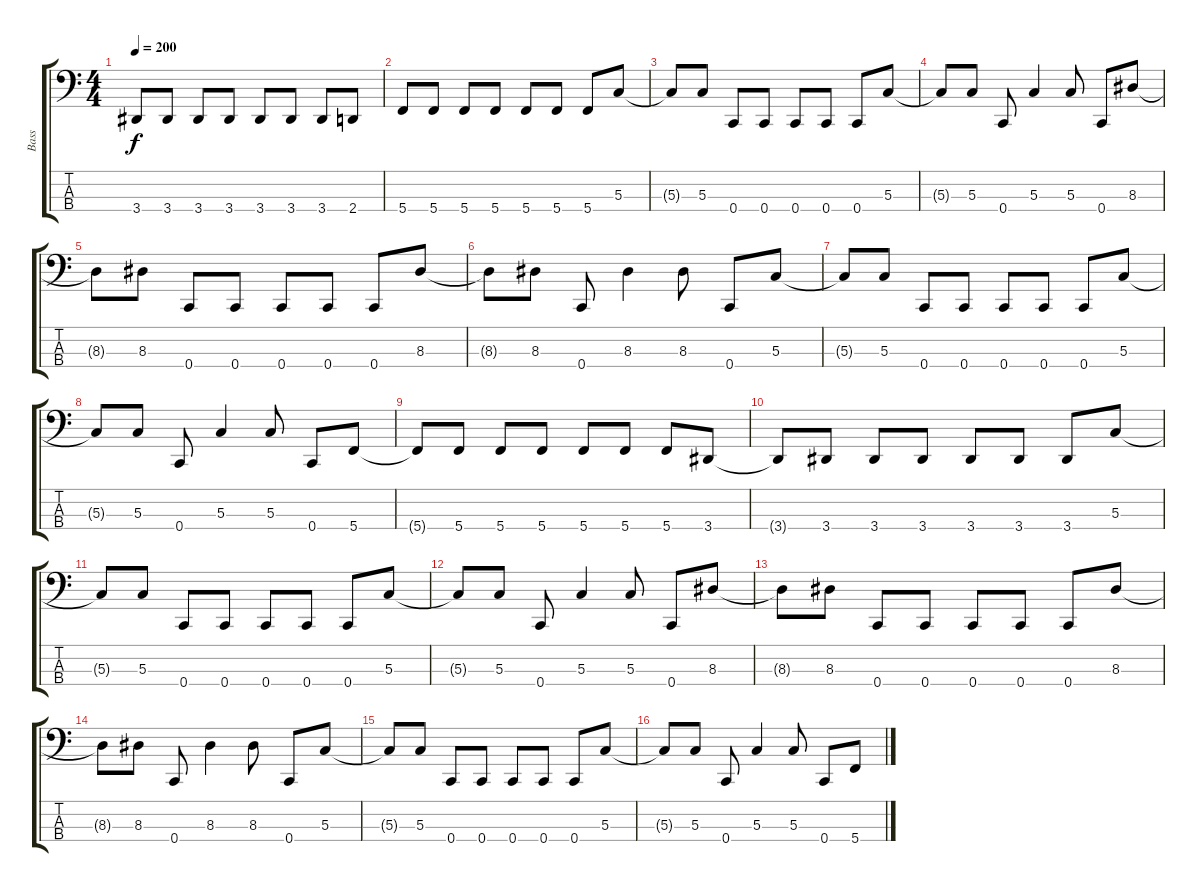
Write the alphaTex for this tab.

\track ("Bass" "Bass") {instrument electricbasspick}
\staff {score tabs}
\tuning (F2 C2 G1 C1) {hide}
\ts (4 4)
\tempo 200
\clef f4
\ks c
3.4.8{dy f} 3.4.8 3.4.8 3.4.8 3.4.8 3.4.8 3.4.8 2.4.8 |
5.4.8 5.4.8 5.4.8 5.4.8 5.4.8 5.4.8 5.4.8 5.3.8 |
5.3{t}.8 5.3.8 0.4.8 0.4.8 0.4.8 0.4.8 0.4.8 5.3.8 |
5.3{t}.8 5.3.8 0.4.8 5.3.4 5.3.8 0.4.8 8.3.8 |
8.3{t}.8 8.3.8 0.4.8 0.4.8 0.4.8 0.4.8 0.4.8 8.3.8 |
8.3{t}.8 8.3.8 0.4.8 8.3.4 8.3.8 0.4.8 5.3.8 |
5.3{t}.8 5.3.8 0.4.8 0.4.8 0.4.8 0.4.8 0.4.8 5.3.8 |
5.3{t}.8 5.3.8 0.4.8 5.3.4 5.3.8 0.4.8 5.4.8 |
5.4{t}.8 5.4.8 5.4.8 5.4.8 5.4.8 5.4.8 5.4.8 3.4.8 |
3.4{t}.8 3.4.8 3.4.8 3.4.8 3.4.8 3.4.8 3.4.8 5.3.8 |
5.3{t}.8 5.3.8 0.4.8 0.4.8 0.4.8 0.4.8 0.4.8 5.3.8 |
5.3{t}.8 5.3.8 0.4.8 5.3.4 5.3.8 0.4.8 8.3.8 |
8.3{t}.8 8.3.8 0.4.8 0.4.8 0.4.8 0.4.8 0.4.8 8.3.8 |
8.3{t}.8 8.3.8 0.4.8 8.3.4 8.3.8 0.4.8 5.3.8 |
5.3{t}.8 5.3.8 0.4.8 0.4.8 0.4.8 0.4.8 0.4.8 5.3.8 |
5.3{t}.8 5.3.8 0.4.8 5.3.4 5.3.8 0.4.8 5.4.8
